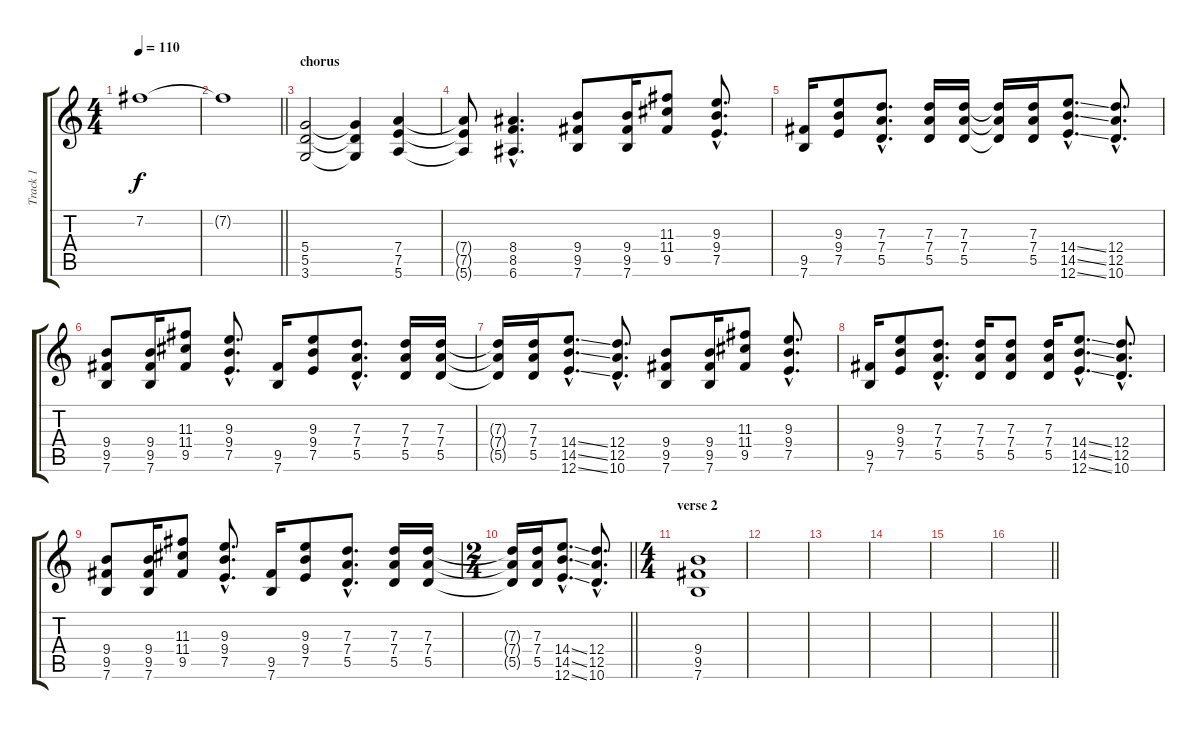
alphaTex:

\track ("Track 1" "Track 1") {instrument distortionguitar}
\staff {score tabs}
\tuning (E4 B3 G3 D3 A2 E2) {hide}
\ts (4 4)
\tempo 110
\clef g2
\ks c
7.2{t}.1{dy f} |
\barLineRight lightlight
7.2{t}.1 |
\section ("" "chorus")
(5.4 5.5 3.6).2{volume 16} (5.4{t} 5.5{t} 3.6{t}).4 (7.4 7.5 5.6).4 |
(7.4{t} 7.5{t} 5.6{t}).8 (8.4{hac} 8.5{hac} 6.6{hac}).4{d} (9.4 9.5 7.6).8 (9.4 9.5 7.6).16 (11.3 11.4 9.5).8 (9.3{hac} 9.4{hac} 7.5{hac}).8{d} |
(9.5 7.6).16 (9.3 9.4 7.5).8 (7.3{hac} 7.4{hac} 5.5{hac}).8{d} (7.3 7.4 5.5).16 (7.3 7.4 5.5).16 (7.3{t} 7.4{t} 5.5{t}).16 (7.3 7.4 5.5).16 (14.4{ss hac} 14.5{ss hac} 12.6{ss hac}).8{d} (12.4{hac} 12.5{hac} 10.6{hac}).8{d} |
(9.4 9.5 7.6).8 (9.4 9.5 7.6).16 (11.3 11.4 9.5).8 (9.3{hac} 9.4{hac} 7.5{hac}).8{d} (9.5 7.6).16 (9.3 9.4 7.5).8 (7.3{hac} 7.4{hac} 5.5{hac}).8{d} (7.3 7.4 5.5).16 (7.3 7.4 5.5).16 |
(7.3{t} 7.4{t} 5.5{t}).16 (7.3 7.4 5.5).16 (14.4{ss hac} 14.5{ss hac} 12.6{ss hac}).8{d} (12.4{hac} 12.5{hac} 10.6{hac}).8{d} (9.4 9.5 7.6).8 (9.4 9.5 7.6).16 (11.3 11.4 9.5).8 (9.3{hac} 9.4{hac} 7.5{hac}).8{d} |
(9.5 7.6).16 (9.3 9.4 7.5).8 (7.3{hac} 7.4{hac} 5.5{hac}).8{d} (7.3 7.4 5.5).16 (7.3 7.4 5.5).8 (7.3 7.4 5.5).16 (14.4{ss hac} 14.5{ss hac} 12.6{ss hac}).8{d} (12.4{hac} 12.5{hac} 10.6{hac}).8{d} |
(9.4 9.5 7.6).8 (9.4 9.5 7.6).16 (11.3 11.4 9.5).8 (9.3{hac} 9.4{hac} 7.5{hac}).8{d} (9.5 7.6).16 (9.3 9.4 7.5).8 (7.3{hac} 7.4{hac} 5.5{hac}).8{d} (7.3 7.4 5.5).16 (7.3 7.4 5.5).16 |
\ts (2 4)
\barLineRight lightlight
(7.3{t} 7.4{t} 5.5{t}).16 (7.3 7.4 5.5).16 (14.4{ss hac} 14.5{ss hac} 12.6{ss hac}).8{d} (12.4{hac} 12.5{hac} 10.6{hac}).8{d} |
\ts (4 4)
\section ("" "verse 2")
(9.4 9.5 7.6).1 |
|
|
|
|
\barLineRight lightlight
